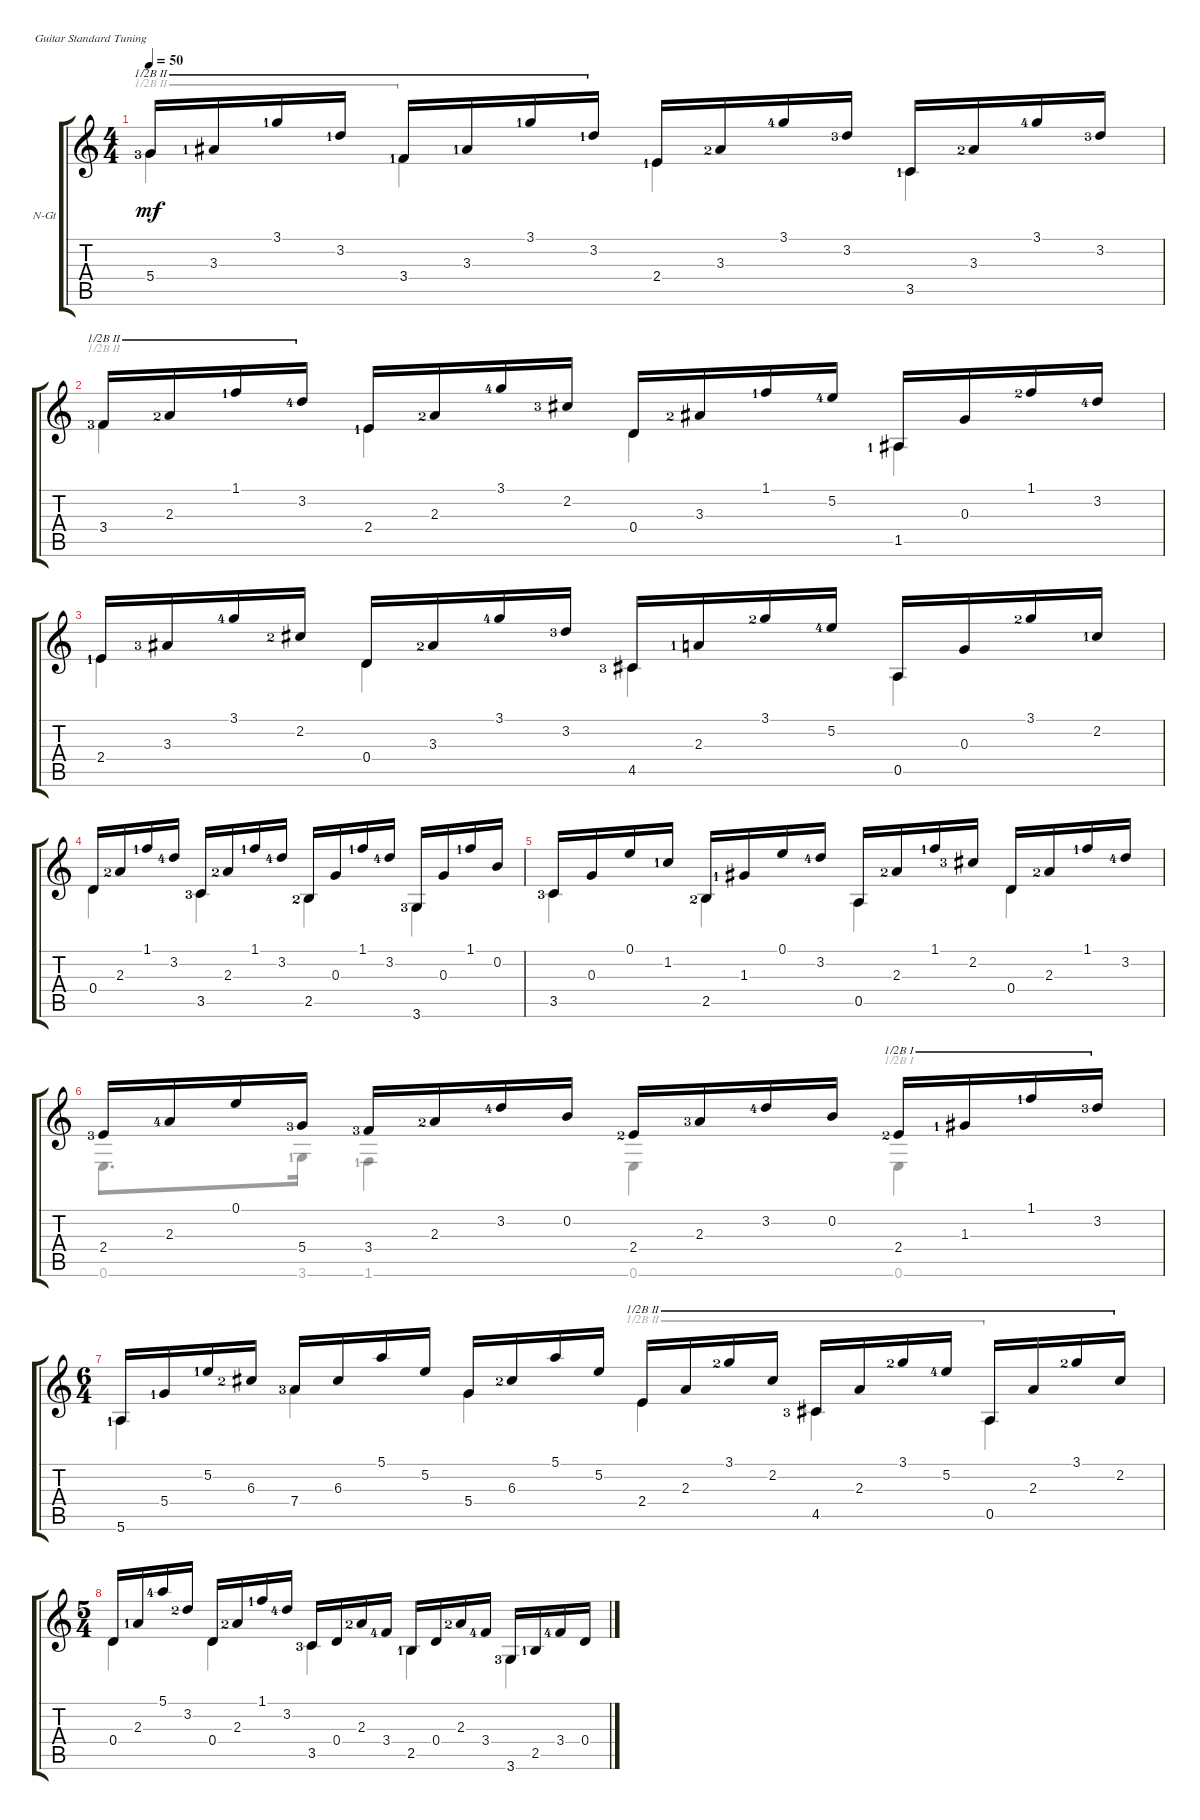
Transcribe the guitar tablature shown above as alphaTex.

\defaultSystemsLayout 4
\bracketExtendMode groupsimilarinstruments
\firstSystemTrackNameOrientation horizontal
\otherSystemsTrackNameOrientation horizontal
\track ("Nylon Guitar" "N-Gt") {instrument acousticguitarnylon}
\staff {score tabs}
\tuning (E4 B3 G3 D3 A2 E2)
\voice
\ts (4 4)
\tempo 50
\clef g2
\ks c
5.4{lf 4}.16{dy mf barre (2 half)} 3.3{lf 2}.16{barre (2 half)} 3.1{lf 2}.16{barre (2 half)} 3.2{lf 2}.16{barre (2 half)} 3.4{lf 2}.16{barre (2 half)} 3.3{lf 2}.16{barre (2 half)} 3.1{lf 2}.16{barre (2 half)} 3.2{lf 2}.16{barre (2 half)} 2.4{lf 2}.16 3.3{lf 3}.16 3.1{lf 5}.16 3.2{lf 4}.16 3.5{lf 2}.16 3.3{lf 3}.16 3.1{lf 5}.16 3.2{lf 4}.16 |
3.4{lf 4}.16{barre (2 half)} 2.3{lf 3}.16{barre (2 half)} 1.1{lf 2}.16{barre (2 half)} 3.2{lf 5}.16{barre (2 half)} 2.4{lf 2}.16 2.3{lf 3}.16 3.1{lf 5}.16 2.2{lf 4}.16 0.4.16 3.3{lf 3}.16 1.1{lf 2}.16 5.2{lf 5}.16 1.5{lf 2}.16 0.3.16 1.1{lf 3}.16 3.2{lf 5}.16 |
2.4{lf 2}.16 3.3{lf 4}.16 3.1{lf 5}.16 2.2{lf 3}.16 0.4.16 3.3{lf 3}.16 3.1{lf 5}.16 3.2{lf 4}.16 4.5{lf 4}.16 2.3{lf 2}.16 3.1{lf 3}.16 5.2{lf 5}.16 0.5.16 0.3.16 3.1{lf 3}.16 2.2{lf 2}.16 |
0.4.16 2.3{lf 3}.16 1.1{lf 2}.16 3.2{lf 5}.16 3.5{lf 4}.16 2.3{lf 3}.16 1.1{lf 2}.16 3.2{lf 5}.16 2.5{lf 3}.16 0.3.16 1.1{lf 2}.16 3.2{lf 5}.16 3.6{lf 4}.16 0.3.16 1.1{lf 2}.16 0.2.16 |
3.5{lf 4}.16 0.3.16 0.1.16 1.2{lf 2}.16 2.5{lf 3}.16 1.3{lf 2}.16 0.1.16 3.2{lf 5}.16 0.5.16 2.3{lf 3}.16 1.1{lf 2}.16 2.2{lf 4}.16 0.4.16 2.3{lf 3}.16 1.1{lf 2}.16 3.2{lf 5}.16 |
2.4{lf 4}.16 2.3{lf 5}.16 0.1.16 5.4{lf 4}.16 3.4{lf 4}.16 2.3{lf 3}.16 3.2{lf 5}.16 0.2.16 2.4{lf 3}.16 2.3{lf 4}.16 3.2{lf 5}.16 0.2.16 2.4{lf 3}.16{barre (1 half)} 1.3{lf 2}.16{barre (1 half)} 1.1{lf 2}.16{barre (1 half)} 3.2{lf 4}.16{barre (1 half)} |
\ts (6 4)
5.6{lf 2}.16 5.4{lf 2}.16 5.2{lf 2}.16 6.3{lf 3}.16 7.4{lf 4}.16 6.3.16 5.1.16 5.2.16 5.4.16 6.3{lf 3}.16 5.1.16 5.2.16 2.4.16{barre (2 half)} 2.3.16{barre (2 half)} 3.1{lf 3}.16{barre (2 half)} 2.2.16{barre (2 half)} 4.5{lf 4}.16{barre (2 half)} 2.3.16{barre (2 half)} 3.1{lf 3}.16{barre (2 half)} 5.2{lf 5}.16{barre (2 half)} 0.5.16{barre (2 half)} 2.3.16{barre (2 half)} 3.1{lf 3}.16{barre (2 half)} 2.2.16{barre (2 half)} |
\ts (5 4)
0.4.16 2.3{lf 2}.16 5.1{lf 5}.16 3.2{lf 3}.16 0.4.16 2.3{lf 3}.16 1.1{lf 2}.16 3.2{lf 5}.16 3.5{lf 4}.16 0.4.16 2.3{lf 3}.16 3.4{lf 5}.16 2.5{lf 2}.16 0.4.16 2.3{lf 3}.16 3.4{lf 5}.16 3.6{lf 4}.16 2.5{lf 2}.16 3.4{lf 5}.16 0.4.16
\voice
\clef g2
\ottava regular
\simile none
\ks c
5.4{lf 4}.4{dy mf barre (2 half)} 3.4{lf 2}.4{barre (2 half)} 2.4{lf 2}.4 3.5{lf 2}.4 |
3.4{lf 4}.4{barre (2 half)} 2.4{lf 2}.4 0.4.4 1.5.4 |
2.4{lf 2}.4 0.4.4 4.5{lf 4}.4 0.5.4 |
0.4.4 3.5{lf 4}.4 2.5{lf 3}.4 3.6{lf 4}.4 |
3.5{lf 4}.4 2.5{lf 3}.4 0.5.4 0.4.4 |
0.6.8{d} 3.6{lf 2}.16 1.6{lf 2}.4 0.6.4 0.6.4{barre (1 half)} |
5.6{lf 2}.4 7.4{lf 4}.4 5.4.4 2.4.4{barre (2 half)} 4.5{lf 4}.4{barre (2 half)} 0.5.4{barre (2 half)} |
0.4.4 0.4.4 3.5{lf 4}.4 2.5{lf 2}.4 3.6{lf 4}.4
